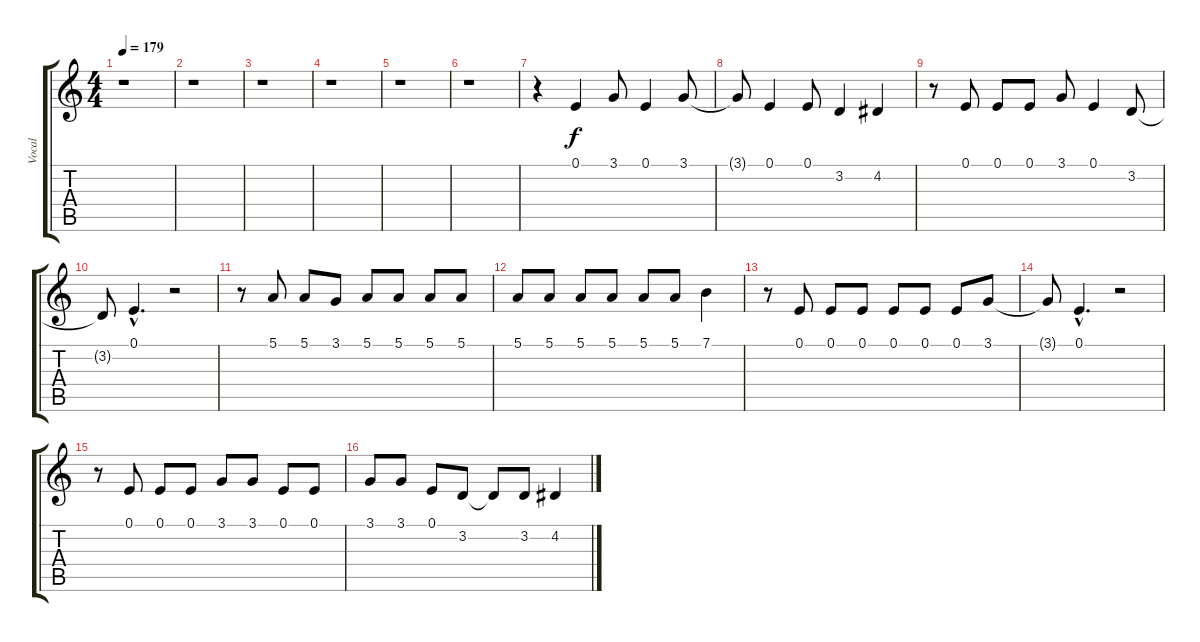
\track ("Vocal" "Vocal") {instrument tenorsax}
\staff {score tabs}
\tuning (E4 B3 G3 D3 A2 E2) {hide}
\ts (4 4)
\tempo 179
\clef g2
\ks c
r.1{dy f} |
r.1 |
r.1 |
r.1 |
r.1 |
r.1 |
r.4 0.1.4 3.1.8 0.1.4 3.1.8 |
3.1{t}.8 0.1.4 0.1.8 3.2.4 4.2.4 |
r.8 0.1.8 0.1.8 0.1.8 3.1.8 0.1.4 3.2.8 |
3.2{t}.8 0.1{hac}.4{d} r.2 |
r.8 5.1.8 5.1.8 3.1.8 5.1.8 5.1.8 5.1.8 5.1.8 |
5.1.8 5.1.8 5.1.8 5.1.8 5.1.8 5.1.8 7.1.4 |
r.8 0.1.8 0.1.8 0.1.8 0.1.8 0.1.8 0.1.8 3.1.8 |
3.1{t}.8 0.1{hac}.4{d} r.2 |
r.8 0.1.8 0.1.8 0.1.8 3.1.8 3.1.8 0.1.8 0.1.8 |
3.1.8 3.1.8 0.1.8 3.2.8 3.2{t}.8 3.2.8 4.2.4
